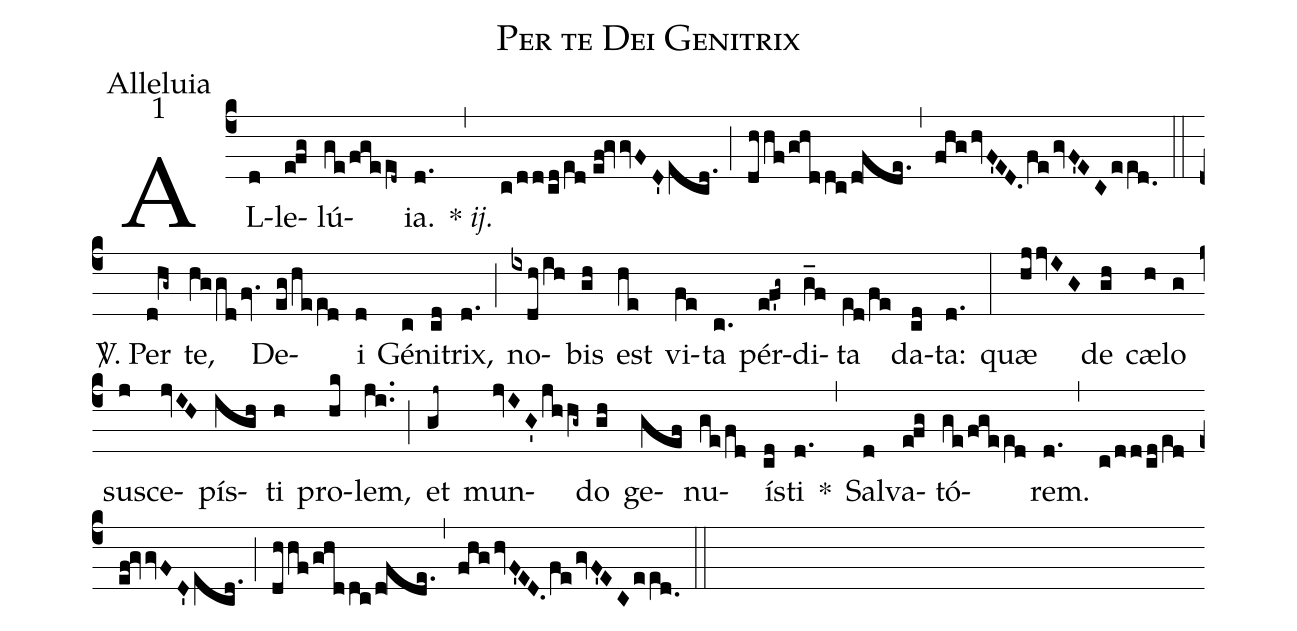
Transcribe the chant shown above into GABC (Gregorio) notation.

name:Per te Dei Genitrix;
office-part:Alleluia;
mode:1;
%%
(c4) AL(d)le(efg)lú(ge/fgee[ll:1]d~)ia.(d.) {*}~<i>ij.</i>(,) (c/dd/cd/e[ll:1]d//ef!gvvFD'ecd.) (;) (dhhf/ghddc/d!fde.) (,) (fhghvF'ED.fegvF'ECee[ll:1]d.0) (::)
<sp>V/</sp>. Per(d!hg~) te,(hggdfv.) De(eg/hee[ll:1]d)i(d) Gé(c)ni(cd)trix,(d.) (;) no(ixdh/ih)bis(gh) est(he) vi(fe)ta(c.) pér(ef'g~)di(g_f)ta(e[ll:1]d/fe) da(cd)ta:(d.) (:)
quæ(hjjvIG) de(gh) cæ(h)lo(g) su(j)sce(jvIH)pís(igh)ti(h) pro(hk)lem,(ji..) (;) et(gj~) mun(jvIG'jhhg~)do(gh) ge(gef)nu(ge/fd)ís(cd)ti(d.) *(,) Sal(d)va(efg)tó(ge/fgee[ll:1]d)rem.(d.) (,) (c/dd/cd/e[ll:1]d//ef!gvvFD'ecd.) (;) (dhhf/ghddc/d!fde.) (,) (fhghvF'ED.fegvF'ECee[ll:1]d.0) (::)
